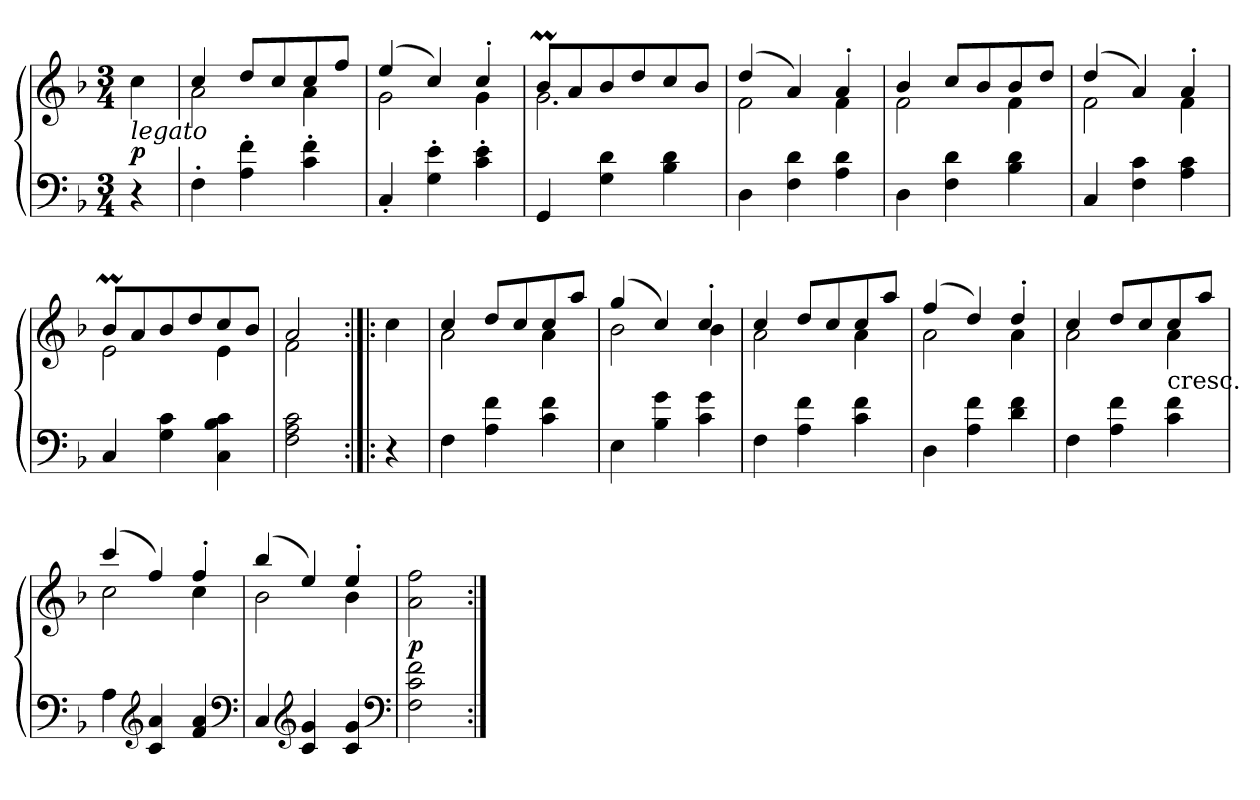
**kern	**kern	**dynam
*part1	*part1	*part1
*staff2	*staff1	*staff1/2
*clefF4	*clefG2	*
*k[b-]	*k[b-]	*
*F:	*F:	*
*M3/4	*M3/4	*
*MM160	*MM160	*
=	=	=
!	!LO:TX:b:i:t=legato	!
4r	4cc	p
=	=	=
*	*^	*
4F'	4cc	2a	.
4A' 4f'	8ddL	.	.
.	8cc	.	.
4c' 4f'	8cc	4a	.
.	8ffJ	.	.
=	=	=	=
4C'	(4ee	2g	.
4G' 4e'	4cc)	.	.
4c' 4e'	4cc'	4g	.
=	=	=	=
4GG	8b-ML	2.g	.
.	8a	.	.
4G 4d	8b-	.	.
.	8dd	.	.
4B- 4d	8cc	.	.
.	8b-J	.	.
=	=	=	=
4D	(4dd	2f	.
4F 4d	4a)	.	.
4A 4d	4a'	4f	.
=	=	=	=
4D	4b-	2f	.
4F 4d	8ccL	.	.
.	8b-	.	.
4B- 4d	8b-	4f	.
.	8ddJ	.	.
=	=	=	=
4C	(4dd	2f	.
4F 4c	4a)	.	.
4A 4c	4a'	4f	.
=	=	=	=
4C	8b-ML	2e	.
.	8a	.	.
4G 4c	8b-	.	.
.	8dd	.	.
4C 4B- 4c	8cc	4e	.
.	8b-J	.	.
=	=	=	=
2F 2A 2c	2a	2f	.
*	*v	*v	*
=:|!|:	=:|!|:	=:|!|:
4r	4cc	.
=	=	=
*	*^	*
4F	4cc	2a	.
4A 4f	8ddL	.	.
.	8cc	.	.
4c 4f	8cc	4a	.
.	8aaJ	.	.
=	=	=	=
4E	(4gg	2b-	.
4B- 4g	4cc)	.	.
4c 4g	4cc'	4b-	.
=	=	=	=
4F	4cc	2a	.
4A 4f	8ddL	.	.
.	8cc	.	.
4c 4f	8cc	4a	.
.	8aaJ	.	.
=	=	=	=
4D	(4ff	2a	.
4A 4f	4dd)	.	.
4d 4f	4dd'	4a	.
=	=	=	=
4F	4cc	2a	.
4A 4f	8ddL	.	.
.	8cc	.	.
!	!LO:TX:c:t=cresc.	!	!
4c 4f	8cc	4a	.
.	8aaJ	.	.
=	=	=	=
4A	(4ccc	2cc	.
*clefG2	*	*	*
4c 4a	4ff)	.	.
4f 4a	4ff'	4cc	.
*clefF4	*	*	*
=	=	=	=
4C	(4bb-	2b-	.
*clefG2	*	*	*
4c 4g	4ee)	.	.
4c 4g	4ee'	4b-	.
*	*v	*v	*
*clefF4	*	*
=	=	=
2F 2c 2f	2a 2ff	p
=:|!	=:|!	=:|!
*-	*-	*-
